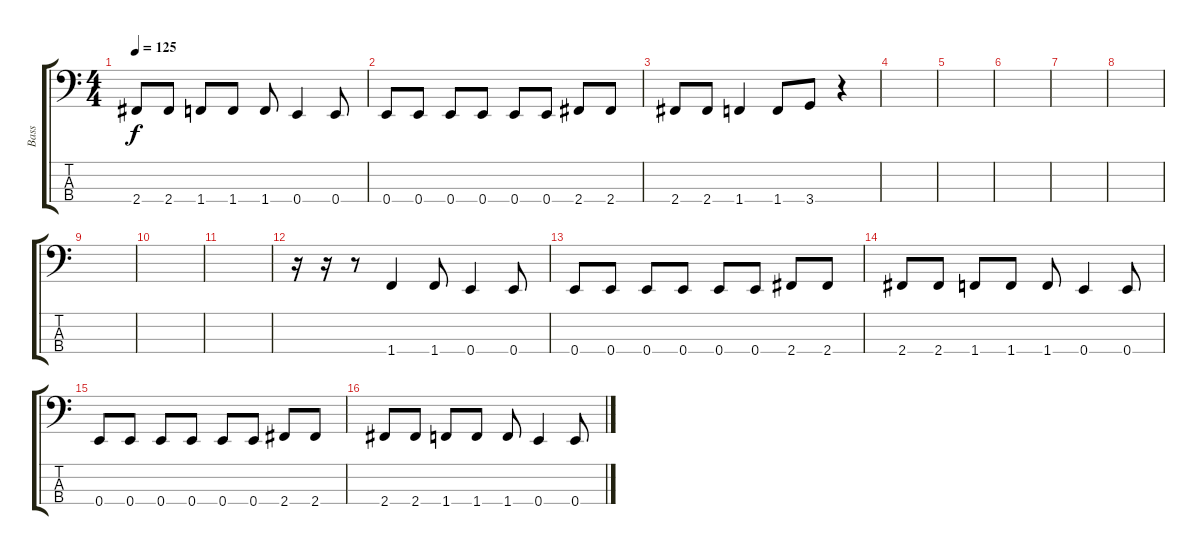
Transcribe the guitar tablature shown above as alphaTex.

\track ("Bass" "Bass") {instrument electricbasspick}
\staff {score tabs}
\tuning (G2 D2 A1 E1) {hide}
\ts (4 4)
\tempo 125
\clef f4
\ks c
2.4.8{dy f} 2.4.8 1.4.8 1.4.8 1.4.8 0.4.4 0.4.8 |
0.4.8 0.4.8 0.4.8 0.4.8 0.4.8 0.4.8 2.4.8 2.4.8 |
2.4.8 2.4.8 1.4.4 1.4.8 3.4.8 r.4 |
|
|
|
|
|
|
|
|
r.16 r.16 r.8 1.4.4 1.4.8 0.4.4 0.4.8 |
0.4.8 0.4.8 0.4.8 0.4.8 0.4.8 0.4.8 2.4.8 2.4.8 |
2.4.8 2.4.8 1.4.8 1.4.8 1.4.8 0.4.4 0.4.8 |
0.4.8 0.4.8 0.4.8 0.4.8 0.4.8 0.4.8 2.4.8 2.4.8 |
2.4.8 2.4.8 1.4.8 1.4.8 1.4.8 0.4.4 0.4.8
